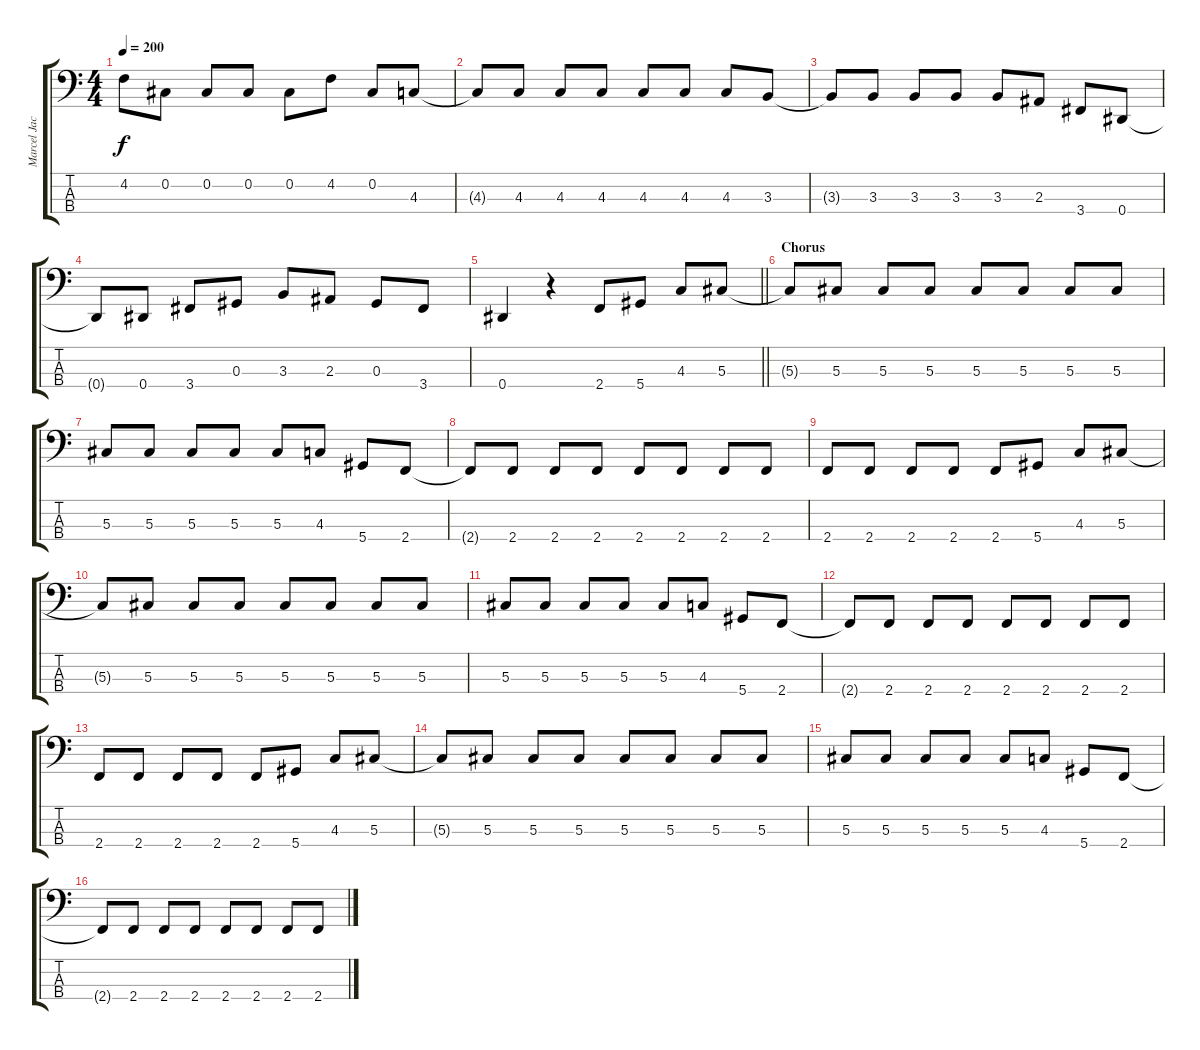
\track ("Marcel Jacob" "Marcel Jac") {instrument electricbasspick}
\staff {score tabs}
\tuning (Gb2 Db2 Ab1 Eb1) {hide}
\ts (4 4)
\tempo 200
\clef f4
\ks c
4.2.8{dy f} 0.2.8 0.2.8 0.2.8 0.2.8 4.2.8 0.2.8 4.3.8 |
4.3{t}.8 4.3.8 4.3.8 4.3.8 4.3.8 4.3.8 4.3.8 3.3.8 |
3.3{t}.8 3.3.8 3.3.8 3.3.8 3.3.8 2.3.8 3.4.8 0.4.8 |
0.4{t}.8 0.4.8 3.4.8 0.3.8 3.3.8 2.3.8 0.3.8 3.4.8 |
\barLineRight lightlight
0.4.4 r.4 2.4.8 5.4.8 4.3.8 5.3.8 |
\section ("" "Chorus")
5.3{t}.8 5.3.8 5.3.8 5.3.8 5.3.8 5.3.8 5.3.8 5.3.8 |
5.3.8 5.3.8 5.3.8 5.3.8 5.3.8 4.3.8 5.4.8 2.4.8 |
2.4{t}.8 2.4.8 2.4.8 2.4.8 2.4.8 2.4.8 2.4.8 2.4.8 |
2.4.8 2.4.8 2.4.8 2.4.8 2.4.8 5.4.8 4.3.8 5.3.8 |
5.3{t}.8 5.3.8 5.3.8 5.3.8 5.3.8 5.3.8 5.3.8 5.3.8 |
5.3.8 5.3.8 5.3.8 5.3.8 5.3.8 4.3.8 5.4.8 2.4.8 |
2.4{t}.8 2.4.8 2.4.8 2.4.8 2.4.8 2.4.8 2.4.8 2.4.8 |
2.4.8 2.4.8 2.4.8 2.4.8 2.4.8 5.4.8 4.3.8 5.3.8 |
5.3{t}.8 5.3.8 5.3.8 5.3.8 5.3.8 5.3.8 5.3.8 5.3.8 |
5.3.8 5.3.8 5.3.8 5.3.8 5.3.8 4.3.8 5.4.8 2.4.8 |
2.4{t}.8 2.4.8 2.4.8 2.4.8 2.4.8 2.4.8 2.4.8 2.4.8
